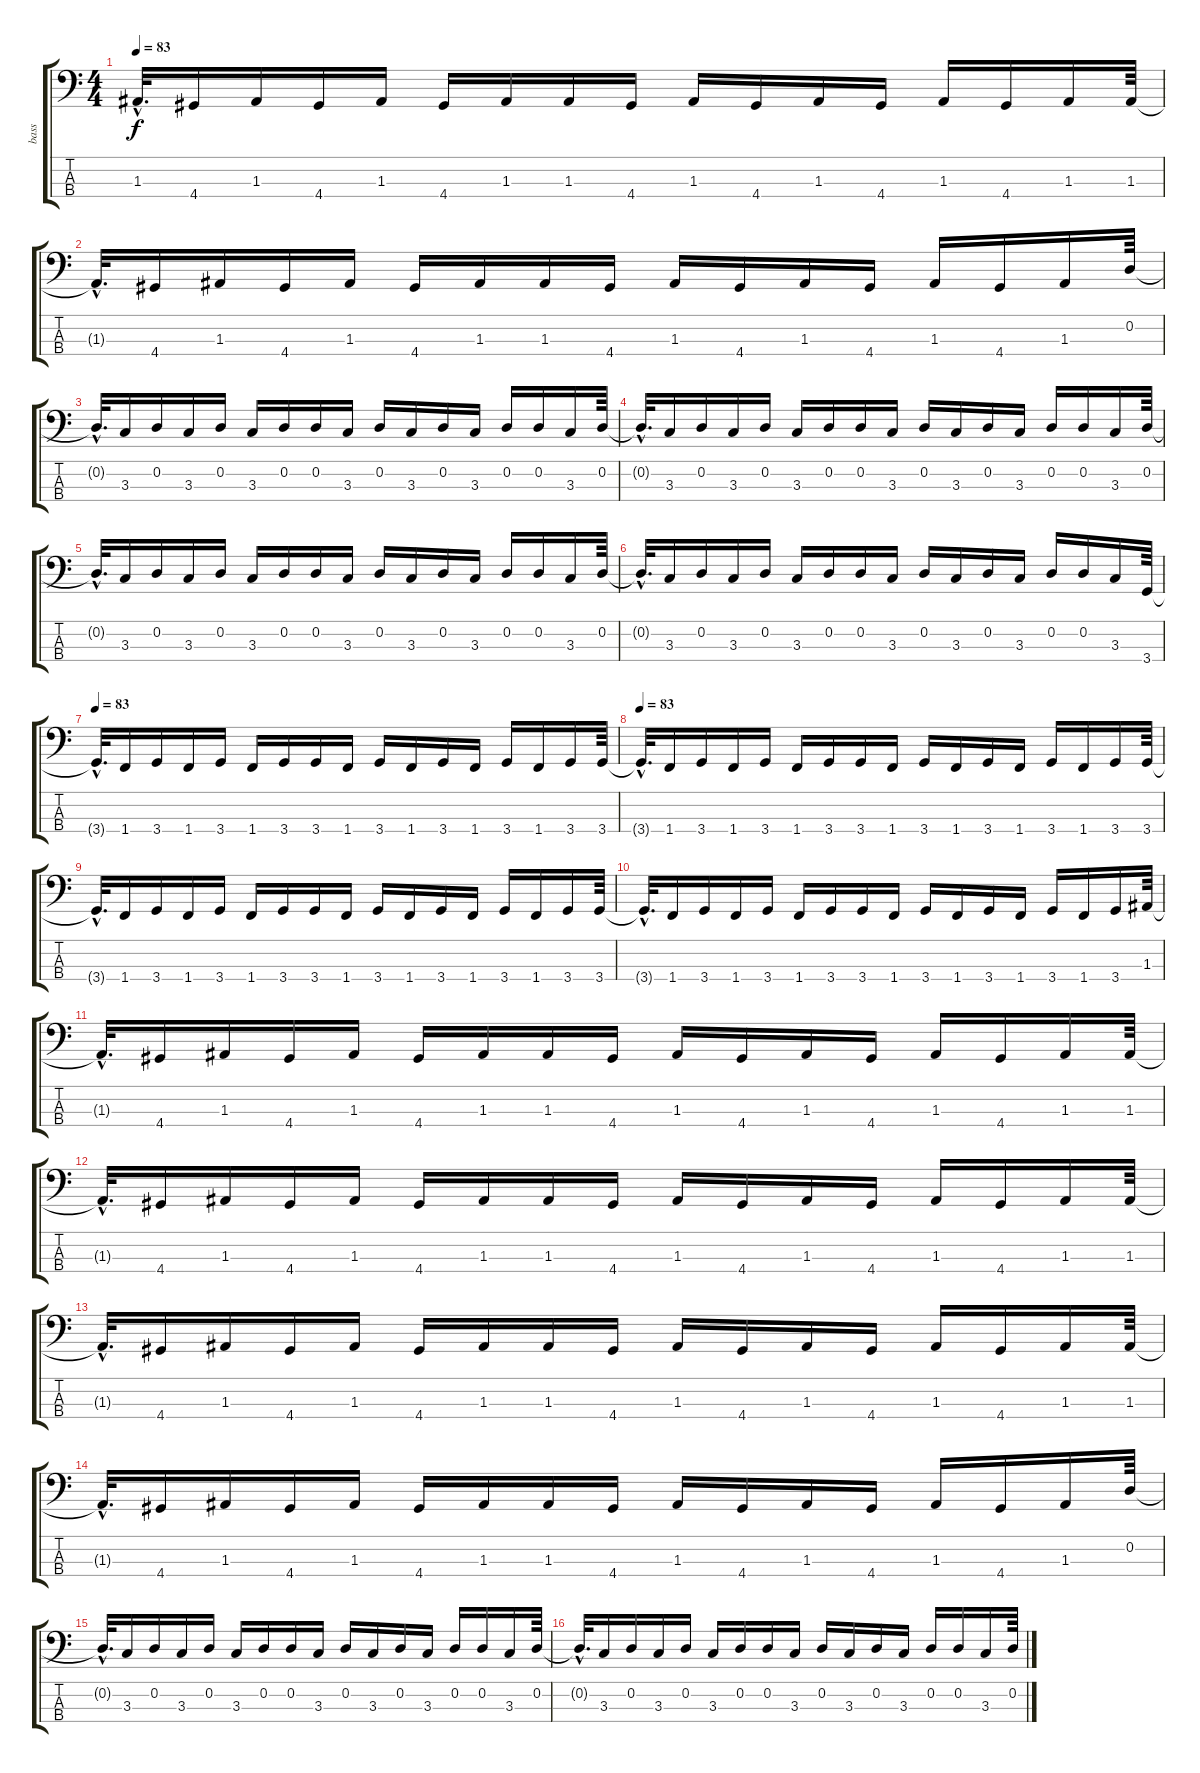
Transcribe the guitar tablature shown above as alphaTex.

\track ("bass" "bass") {instrument electricbassfinger}
\staff {score tabs}
\tuning (G2 D2 A1 E1) {hide}
\ts (4 4)
\tempo 83
\clef f4
\ks c
1.3{hac t}.32{d dy f} 4.4.16 1.3.16 4.4.16 1.3.16 4.4.16 1.3.16 1.3.16 4.4.16 1.3.16 4.4.16 1.3.16 4.4.16 1.3.16 4.4.16 1.3.16 1.3.64 |
1.3{hac t}.32{d} 4.4.16 1.3.16 4.4.16 1.3.16 4.4.16 1.3.16 1.3.16 4.4.16 1.3.16 4.4.16 1.3.16 4.4.16 1.3.16 4.4.16 1.3.16 0.2.64 |
0.2{hac t}.32{d} 3.3.16 0.2.16 3.3.16 0.2.16 3.3.16 0.2.16 0.2.16 3.3.16 0.2.16 3.3.16 0.2.16 3.3.16 0.2.16 0.2.16 3.3.16 0.2.64 |
0.2{hac t}.32{d} 3.3.16 0.2.16 3.3.16 0.2.16 3.3.16 0.2.16 0.2.16 3.3.16 0.2.16 3.3.16 0.2.16 3.3.16 0.2.16 0.2.16 3.3.16 0.2.64 |
0.2{hac t}.32{d} 3.3.16 0.2.16 3.3.16 0.2.16 3.3.16 0.2.16 0.2.16 3.3.16 0.2.16 3.3.16 0.2.16 3.3.16 0.2.16 0.2.16 3.3.16 0.2.64 |
0.2{hac t}.32{d} 3.3.16 0.2.16 3.3.16 0.2.16 3.3.16 0.2.16 0.2.16 3.3.16 0.2.16 3.3.16 0.2.16 3.3.16 0.2.16 0.2.16 3.3.16 3.4.64 |
\tempo 83
3.4{hac t}.32{d} 1.4.16 3.4.16 1.4.16 3.4.16 1.4.16 3.4.16 3.4.16 1.4.16 3.4.16 1.4.16 3.4.16 1.4.16 3.4.16 1.4.16 3.4.16 3.4.64 |
\tempo 83
3.4{hac t}.32{d} 1.4.16 3.4.16 1.4.16 3.4.16 1.4.16 3.4.16 3.4.16 1.4.16 3.4.16 1.4.16 3.4.16 1.4.16 3.4.16 1.4.16 3.4.16 3.4.64 |
3.4{hac t}.32{d} 1.4.16 3.4.16 1.4.16 3.4.16 1.4.16 3.4.16 3.4.16 1.4.16 3.4.16 1.4.16 3.4.16 1.4.16 3.4.16 1.4.16 3.4.16 3.4.64 |
3.4{hac t}.32{d} 1.4.16 3.4.16 1.4.16 3.4.16 1.4.16 3.4.16 3.4.16 1.4.16 3.4.16 1.4.16 3.4.16 1.4.16 3.4.16 1.4.16 3.4.16 1.3.64 |
1.3{hac t}.32{d} 4.4.16 1.3.16 4.4.16 1.3.16 4.4.16 1.3.16 1.3.16 4.4.16 1.3.16 4.4.16 1.3.16 4.4.16 1.3.16 4.4.16 1.3.16 1.3.64 |
1.3{hac t}.32{d} 4.4.16 1.3.16 4.4.16 1.3.16 4.4.16 1.3.16 1.3.16 4.4.16 1.3.16 4.4.16 1.3.16 4.4.16 1.3.16 4.4.16 1.3.16 1.3.64 |
1.3{hac t}.32{d} 4.4.16 1.3.16 4.4.16 1.3.16 4.4.16 1.3.16 1.3.16 4.4.16 1.3.16 4.4.16 1.3.16 4.4.16 1.3.16 4.4.16 1.3.16 1.3.64 |
1.3{hac t}.32{d} 4.4.16 1.3.16 4.4.16 1.3.16 4.4.16 1.3.16 1.3.16 4.4.16 1.3.16 4.4.16 1.3.16 4.4.16 1.3.16 4.4.16 1.3.16 0.2.64 |
0.2{hac t}.32{d} 3.3.16 0.2.16 3.3.16 0.2.16 3.3.16 0.2.16 0.2.16 3.3.16 0.2.16 3.3.16 0.2.16 3.3.16 0.2.16 0.2.16 3.3.16 0.2.64 |
0.2{hac t}.32{d} 3.3.16 0.2.16 3.3.16 0.2.16 3.3.16 0.2.16 0.2.16 3.3.16 0.2.16 3.3.16 0.2.16 3.3.16 0.2.16 0.2.16 3.3.16 0.2.64
